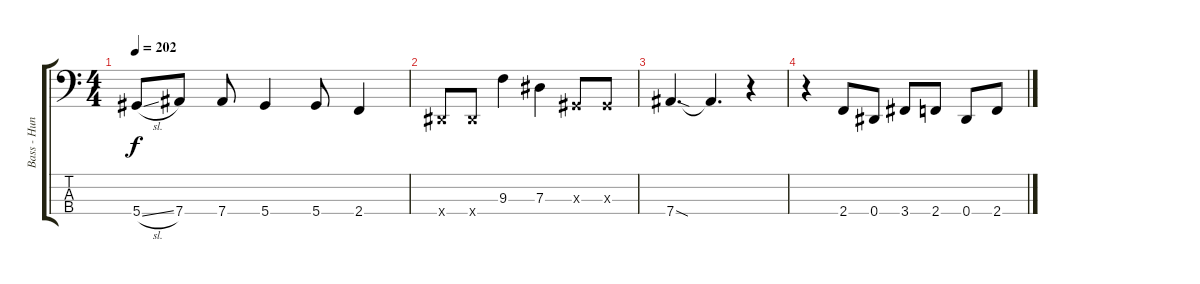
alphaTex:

\track ("Bass - Hunter" "Bass - Hun") {instrument electricbasspick}
\staff {score tabs}
\tuning (Gb2 Db2 Ab1 Eb1) {hide}
\ts (4 4)
\tempo 202
\clef f4
\ks c
5.4{sl}.8{dy f} 7.4.8 7.4.8 5.4.4 5.4.8 2.4.4 |
0.4{x}.8 0.4{x}.8 9.3.4 7.3.4 0.3{x}.8 0.3{x}.8 |
7.4{sod}.4{d} 7.4{t}.4{d} r.4 |
r.4 2.4.8 0.4.8 3.4.8 2.4.8 0.4.8 2.4.8
